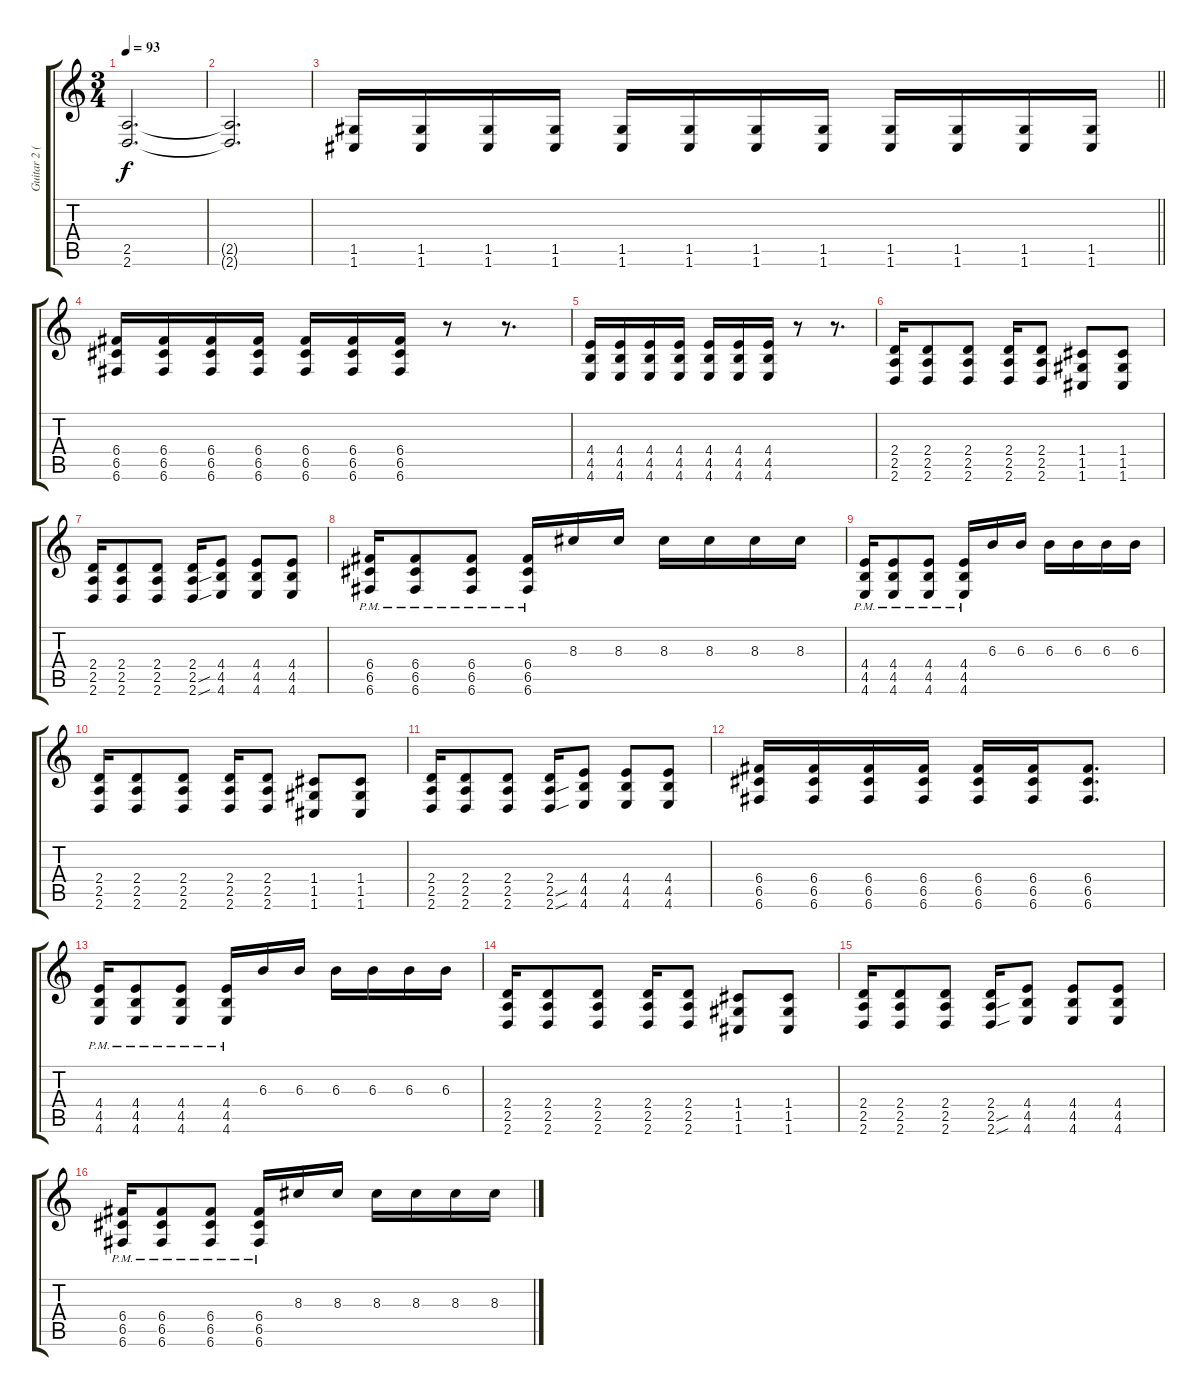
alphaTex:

\track ("Guitar 2 (Distorted- Padget)" "Guitar 2 (") {instrument distortionguitar}
\staff {score tabs}
\tuning (D4 A3 F3 C3 G2 C2) {hide}
\ts (3 4)
\tempo 93
\clef g2
\ks c
(2.5{t} 2.6{t}).2{d dy f} |
(2.5{t} 2.6{t}).2{d} |
\barLineRight lightlight
(1.5 1.6).16 (1.5 1.6).16 (1.5 1.6).16 (1.5 1.6).16 (1.5 1.6).16 (1.5 1.6).16 (1.5 1.6).16 (1.5 1.6).16 (1.5 1.6).16 (1.5 1.6).16 (1.5 1.6).16 (1.5 1.6).16 |
(6.4 6.5 6.6).16 (6.4 6.5 6.6).16 (6.4 6.5 6.6).16 (6.4 6.5 6.6).16 (6.4 6.5 6.6).16 (6.4 6.5 6.6).16 (6.4 6.5 6.6).16 r.8 r.8{d} |
(4.4 4.5 4.6).16 (4.4 4.5 4.6).16 (4.4 4.5 4.6).16 (4.4 4.5 4.6).16 (4.4 4.5 4.6).16 (4.4 4.5 4.6).16 (4.4 4.5 4.6).16 r.8 r.8{d} |
(2.4 2.5 2.6).16 (2.4 2.5 2.6).8 (2.4 2.5 2.6).8 (2.4 2.5 2.6).16 (2.4 2.5 2.6).8 (1.4 1.5 1.6).8 (1.4 1.5 1.6).8 |
(2.4 2.5 2.6).16 (2.4 2.5 2.6).8 (2.4 2.5 2.6).8 (2.4 2.5{sou} 2.6{sou}).16 (4.4 4.5 4.6).8 (4.4 4.5 4.6).8 (4.4 4.5 4.6).8 |
(6.4 6.5{pm} 6.6{pm}).16 (6.4 6.5{pm} 6.6{pm}).8 (6.4 6.5{pm} 6.6{pm}).8 (6.4 6.5{pm} 6.6{pm}).16 8.3.16 8.3.16 8.3.16 8.3.16 8.3.16 8.3.16 |
(4.4 4.5{pm} 4.6{pm}).16 (4.4 4.5{pm} 4.6{pm}).8 (4.4 4.5{pm} 4.6{pm}).8 (4.4 4.5{pm} 4.6{pm}).16 6.3.16 6.3.16 6.3.16 6.3.16 6.3.16 6.3.16 |
(2.4 2.5 2.6).16 (2.4 2.5 2.6).8 (2.4 2.5 2.6).8 (2.4 2.5 2.6).16 (2.4 2.5 2.6).8 (1.4 1.5 1.6).8 (1.4 1.5 1.6).8 |
(2.4 2.5 2.6).16 (2.4 2.5 2.6).8 (2.4 2.5 2.6).8 (2.4 2.5{sou} 2.6{sou}).16 (4.4 4.5 4.6).8 (4.4 4.5 4.6).8 (4.4 4.5 4.6).8 |
(6.4 6.5 6.6).16 (6.4 6.5 6.6).16 (6.4 6.5 6.6).16 (6.4 6.5 6.6).16 (6.4 6.5 6.6).16 (6.4 6.5 6.6).16 (6.4 6.5 6.6).8{d} |
(4.4 4.5{pm} 4.6{pm}).16 (4.4 4.5{pm} 4.6{pm}).8 (4.4 4.5{pm} 4.6{pm}).8 (4.4 4.5{pm} 4.6{pm}).16 6.3.16 6.3.16 6.3.16 6.3.16 6.3.16 6.3.16 |
(2.4 2.5 2.6).16 (2.4 2.5 2.6).8 (2.4 2.5 2.6).8 (2.4 2.5 2.6).16 (2.4 2.5 2.6).8 (1.4 1.5 1.6).8 (1.4 1.5 1.6).8 |
(2.4 2.5 2.6).16 (2.4 2.5 2.6).8 (2.4 2.5 2.6).8 (2.4 2.5{sou} 2.6{sou}).16 (4.4 4.5 4.6).8 (4.4 4.5 4.6).8 (4.4 4.5 4.6).8 |
(6.4 6.5{pm} 6.6{pm}).16 (6.4 6.5{pm} 6.6{pm}).8 (6.4 6.5{pm} 6.6{pm}).8 (6.4 6.5{pm} 6.6{pm}).16 8.3.16 8.3.16 8.3.16 8.3.16 8.3.16 8.3.16
